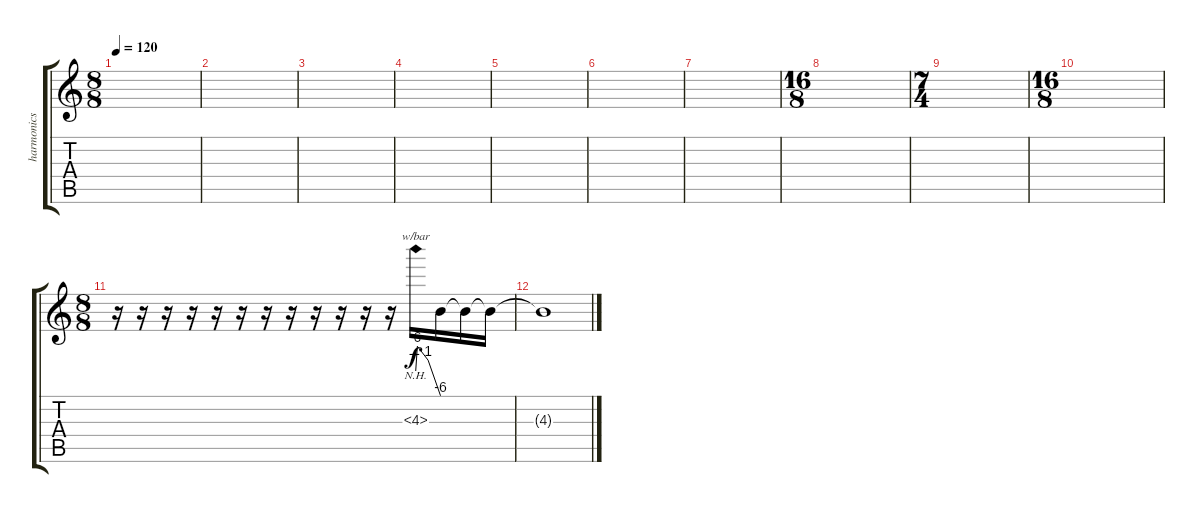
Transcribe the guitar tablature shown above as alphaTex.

\track ("harmonics 1" "harmonics ") {instrument distortionguitar}
\staff {score tabs}
\tuning (E4 B3 G3 D3 A2 E2) {hide}
\ts (8 8)
\tempo 120
\clef g2
\ks c
|
|
|
|
|
|
|
\ts (16 8)
|
\ts (7 4)
|
\ts (16 8)
|
\ts (8 8)
r.16 r.16 r.16 r.16 r.16 r.16 r.16 r.16 r.16 r.16 r.16 r.16 4.3{nh}.16{tbe (custom default 0 0 4 24 30 4 60 -24)} 4.3{t}.16 4.3{t}.16 4.3{t}.16 |
4.3{t}.1
